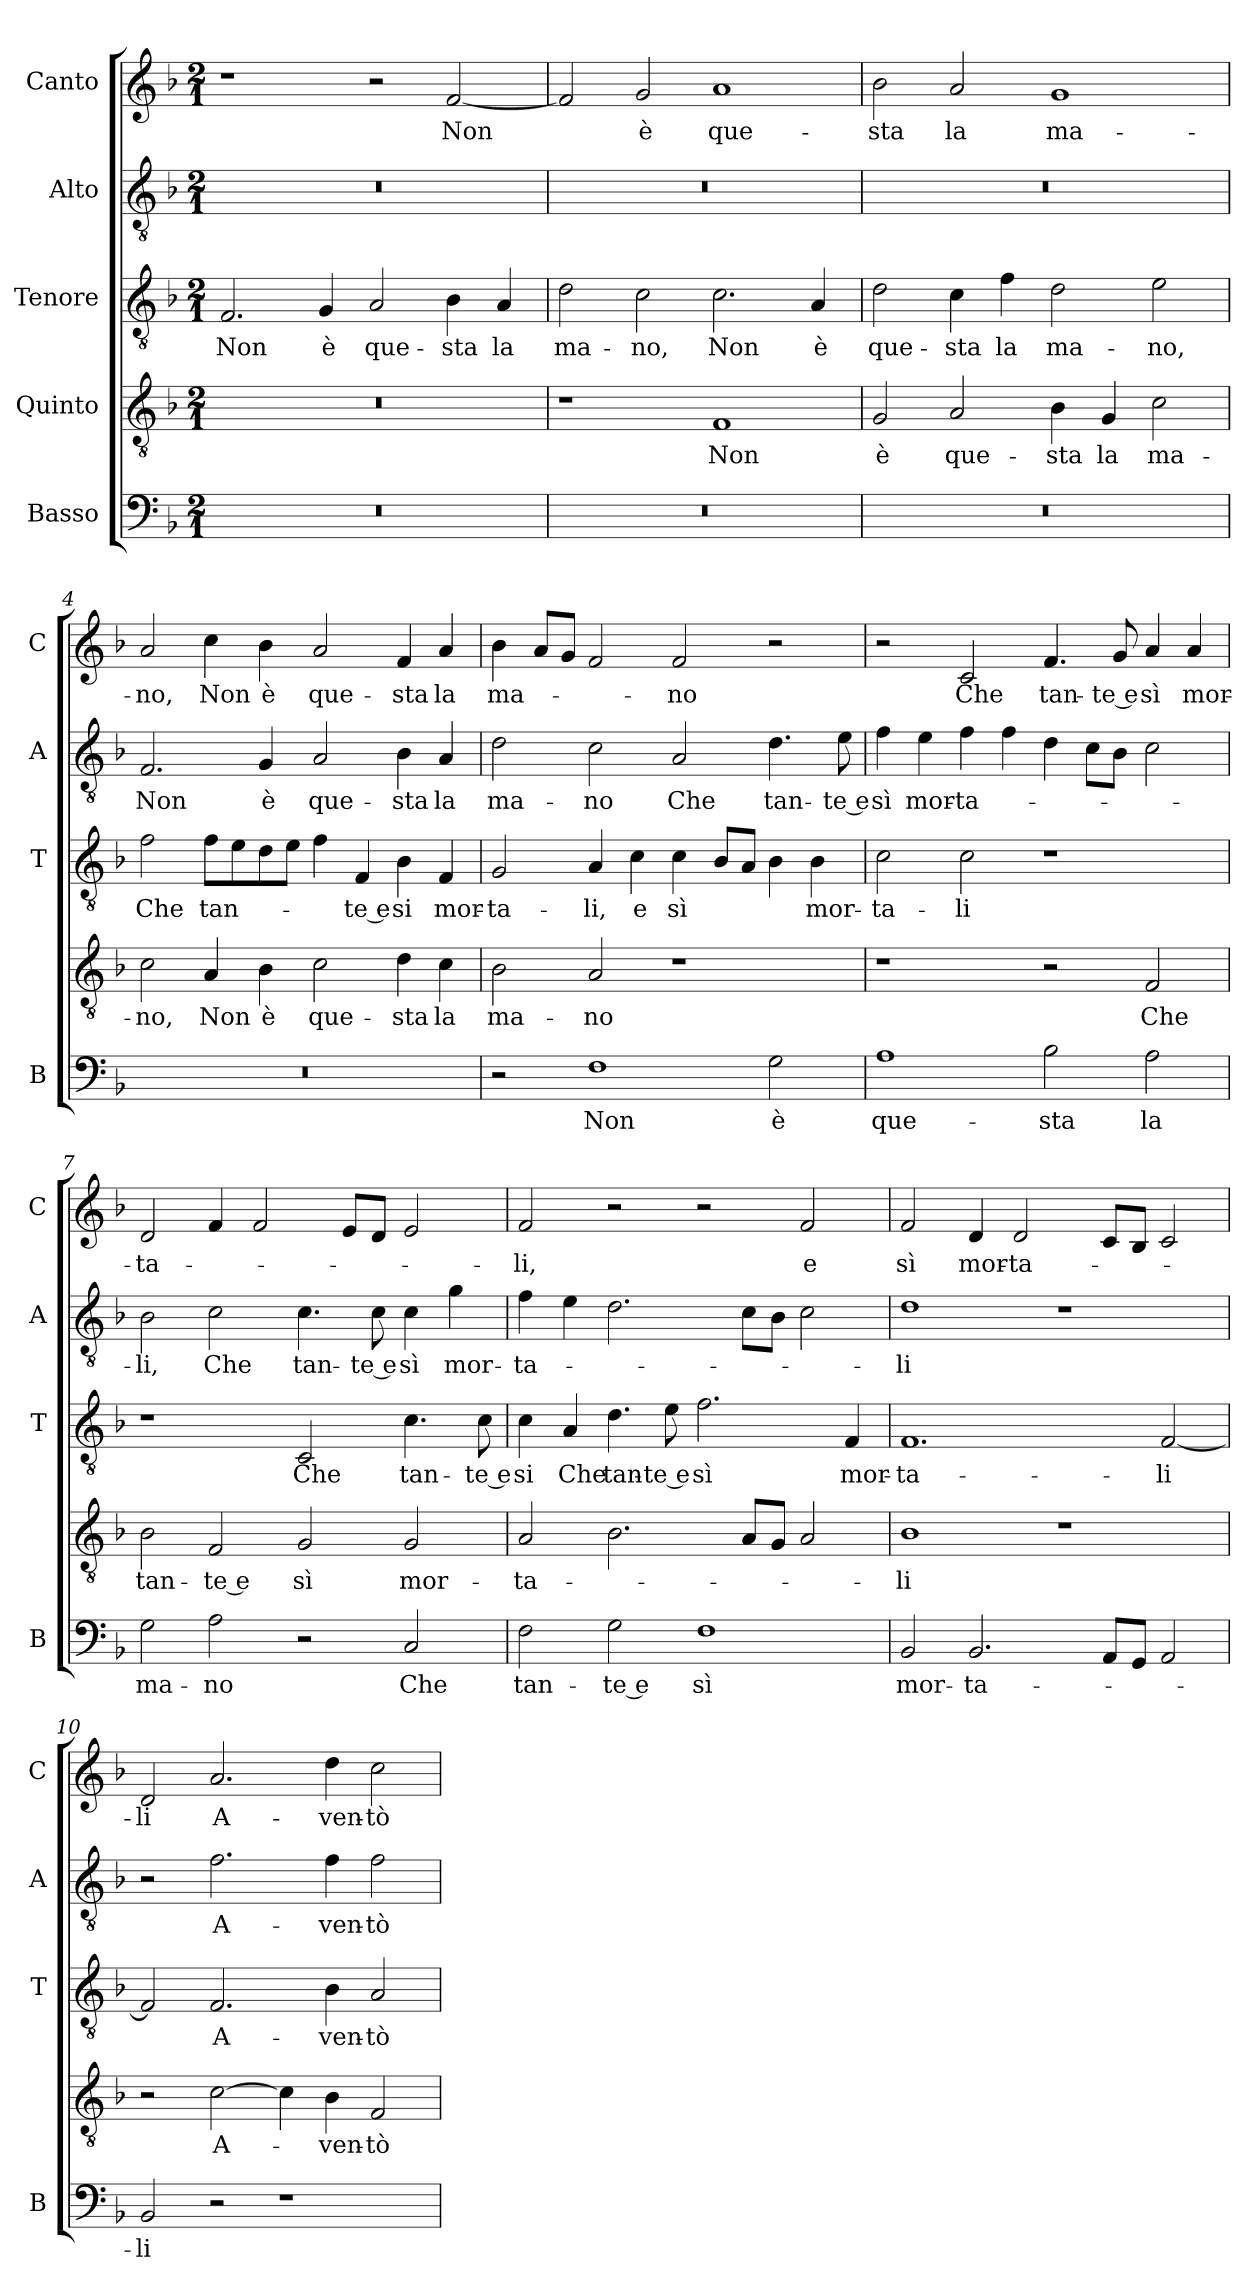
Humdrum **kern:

**kern	**text	**kern	**text	**kern	**text	**kern	**text	**kern	**text
*part5	*part5	*part4	*part4	*part3	*part3	*part2	*part2	*part1	*part1
*staff5	*staff5	*staff4	*staff4	*staff3	*staff3	*staff2	*staff2	*staff1	*staff1
*I"Basso	*	*I"Quinto	*	*I"Tenore	*	*I"Alto	*	*I"Canto	*
*I'B	*	*	*	*I'T	*	*I'A	*	*I'C	*
*clefF4	*	*clefGv2	*	*clefGv2	*	*clefGv2	*	*clefG2	*
*k[b-]	*	*k[b-]	*	*k[b-]	*	*k[b-]	*	*k[b-]	*
*F:	*	*F:	*	*F:	*	*F:	*	*F:	*
*M2/1	*	*M2/1	*	*M2/1	*	*M2/1	*	*M2/1	*
=1	=1	=1	=1	=1	=1	=1	=1	=1	=1
0r	.	0r	.	2.F	Non	0r	.	1r	.
.	.	.	.	4G	è	.	.	.	.
.	.	.	.	2A	que-	.	.	2r	.
.	.	.	.	4B-	-sta	.	.	[2f	Non
.	.	.	.	4A	la	.	.	.	.
=2	=2	=2	=2	=2	=2	=2	=2	=2	=2
0r	.	1r	.	2d	ma-	0r	.	2f]	.
.	.	.	.	2c	-no,	.	.	2g	è
.	.	1F	Non	2.c	Non	.	.	1a	que-
.	.	.	.	4A	è	.	.	.	.
=3	=3	=3	=3	=3	=3	=3	=3	=3	=3
0r	.	2G	è	2d	que-	0r	.	2b-	-sta
.	.	2A	que-	4c	-sta	.	.	2a	la
.	.	.	.	4f	la	.	.	.	.
.	.	4B-	-sta	2d	ma-	.	.	1g	ma-
.	.	4G	la	.	.	.	.	.	.
.	.	2c	ma-	2e	-no,	.	.	.	.
=4	=4	=4	=4	=4	=4	=4	=4	=4	=4
0r	.	2c	-no,	2f	Che	2.F	Non	2a	-no,
.	.	4A	Non	8fL	tan-	.	.	4cc	Non
.	.	.	.	8e	.	.	.	.	.
.	.	4B-	è	8d	.	4G	è	4b-	è
.	.	.	.	8eJ	.	.	.	.	.
.	.	2c	que-	4f	.	2A	que-	2a	que-
.	.	.	.	4F	-te e	.	.	.	.
.	.	4d	-sta	4B-	si	4B-	-sta	4f	-sta
.	.	4c	la	4F	mor-	4A	la	4a	la
=5	=5	=5	=5	=5	=5	=5	=5	=5	=5
2r	.	2B-	ma-	2G	-ta-	2d	ma-	4b-	ma-
.	.	.	.	.	.	.	.	8aL	.
.	.	.	.	.	.	.	.	8gJ	.
1F	Non	2A	-no	4A	-li,	2c	-no	2f	.
.	.	.	.	4c	e	.	.	.	.
.	.	1r	.	4c	sì	2A	Che	2f	-no
.	.	.	.	8B-L	.	.	.	.	.
.	.	.	.	8AJ	.	.	.	.	.
2G	è	.	.	4B-	.	4.d	tan-	2r	.
.	.	.	.	4B-	mor-	.	.	.	.
.	.	.	.	.	.	8e	-te e	.	.
=6	=6	=6	=6	=6	=6	=6	=6	=6	=6
1A	que-	1r	.	2c	-ta-	4f	sì	2r	.
.	.	.	.	.	.	4e	mor-	.	.
.	.	.	.	2c	-li	4f	-ta-	2c	Che
.	.	.	.	.	.	4f	.	.	.
2B-	-sta	2r	.	1r	.	4d	.	4.f	tan-
.	.	.	.	.	.	8cL	.	.	.
.	.	.	.	.	.	8B-J	.	8g	-te e
2A	la	2F	Che	.	.	2c	.	4a	sì
.	.	.	.	.	.	.	.	4a	mor-
=7	=7	=7	=7	=7	=7	=7	=7	=7	=7
2G	ma-	2B-	tan-	1r	.	2B-	-li,	2d	-ta-
2A	-no	2F	-te e	.	.	2c	Che	4f	.
.	.	.	.	.	.	.	.	2f	.
2r	.	2G	sì	2C	Che	4.c	tan-	.	.
.	.	.	.	.	.	.	.	8eL	.
.	.	.	.	.	.	8c	-te e	8dJ	.
2C	Che	2G	mor-	4.c	tan-	4c	sì	2e	.
.	.	.	.	.	.	4g	mor-	.	.
.	.	.	.	8c	-te e	.	.	.	.
=8	=8	=8	=8	=8	=8	=8	=8	=8	=8
2F	tan-	2A	-ta-	4c	si	4f	-ta-	2f	-li,
.	.	.	.	4A	Che	4e	.	.	.
2G	-te e	2.B-	.	4.d	tan-	2.d	.	2r	.
.	.	.	.	8e	-te e	.	.	.	.
1F	sì	.	.	2.f	sì	.	.	2r	.
.	.	8AL	.	.	.	8cL	.	.	.
.	.	8GJ	.	.	.	8B-J	.	.	.
.	.	2A	.	.	.	2c	.	2f	e
.	.	.	.	4F	mor-	.	.	.	.
=9	=9	=9	=9	=9	=9	=9	=9	=9	=9
2BB-	mor-	1B-	-li	1.F	-ta-	1d	-li	2f	sì
2.BB-	-ta-	.	.	.	.	.	.	4d	mor-
.	.	.	.	.	.	.	.	2d	-ta-
.	.	1r	.	.	.	1r	.	.	.
8AAL	.	.	.	.	.	.	.	8cL	.
8GGJ	.	.	.	.	.	.	.	8B-J	.
2AA	.	.	.	[2F	-li	.	.	2c	.
=10	=10	=10	=10	=10	=10	=10	=10	=10	=10
2BB-	-li	2r	.	2F]	.	2r	.	2d	-li
2r	.	[2c	A-	2.F	A-	2.f	A-	2.a	A-
1r	.	4c]	.	.	.	.	.	.	.
.	.	4B-	-ven-	4B-	-ven-	4f	-ven-	4dd	-ven-
.	.	2F	-tò	2A	-tò	2f	-tò	2cc	-tò
=	=	=	=	=	=	=	=	=	=
*-	*-	*-	*-	*-	*-	*-	*-	*-	*-
